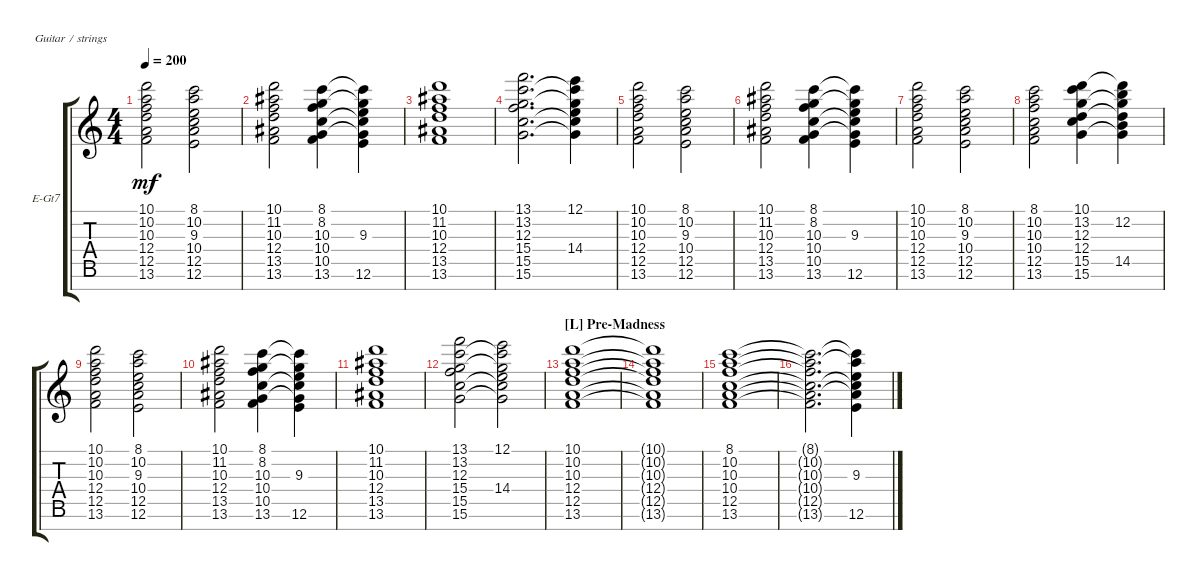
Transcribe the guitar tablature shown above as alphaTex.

\defaultSystemsLayout 4
\bracketExtendMode groupsimilarinstruments
\firstSystemTrackNameOrientation horizontal
\otherSystemsTrackNameOrientation horizontal
\track ("Synth/chords" "E-Gt7") {instrument stringensemble1}
\staff {score tabs}
\tuning (E4 B3 G3 D3 A2 E2 B1)
\displaytranspose 12
\ts (4 4)
\tempo 200
\clef g2
\ks c
(10.1 10.2 10.3 12.4 12.5 13.6).2{dy mf} (8.1 10.2 9.3 10.4 12.5 12.6).2 |
(10.1 11.2 10.3 12.4 13.5 13.6).2 (8.1 8.2 10.3 10.4 10.5 13.6).4 (9.3 12.6 10.5{t} 10.4{t} 8.2{t} 8.1{t}).4 |
(10.1 10.3 12.4 13.6 11.2 13.5).1 |
(13.1 13.2 12.3 15.4 15.5 15.6).2{d} (14.4 12.1 13.2{t} 12.3{t} 15.5{t} 15.6{t}).4 |
(10.1 10.2 10.3 12.4 12.5 13.6).2 (8.1 10.2 9.3 10.4 12.5 12.6).2 |
(10.1 11.2 10.3 12.4 13.5 13.6).2 (8.1 8.2 10.3 10.4 10.5 13.6).4 (9.3 12.6 10.5{t} 10.4{t} 8.2{t} 8.1{t}).4 |
(10.1 10.2 10.3 12.4 12.5 13.6).2 (8.1 10.2 9.3 10.4 12.5 12.6).2 |
(8.1 10.2 10.3 10.4 12.5 13.6).2 (10.1 13.2 12.3 12.4 15.5 15.6).4 (12.2 14.5 10.1{t} 12.3{t} 12.4{t} 15.6{t}).4 |
(10.1 10.2 10.3 12.4 12.5 13.6).2 (8.1 10.2 9.3 10.4 12.5 12.6).2 |
(10.1 11.2 10.3 12.4 13.5 13.6).2 (8.1 8.2 10.3 10.4 10.5 13.6).4 (9.3 12.6 10.5{t} 10.4{t} 8.2{t} 8.1{t}).4 |
(10.1 10.3 12.4 13.6 11.2 13.5).1 |
(13.1 13.2 12.3 15.4 15.5 15.6).2 (14.4 12.1 13.2{t} 12.3{t} 15.5{t} 15.6{t}).2 |
\section ("L" "Pre-Madness")
(10.1 10.2 10.3 12.4 12.5 13.6).1 |
(10.1{t} 10.2{t} 10.3{t} 12.4{t} 12.5{t} 13.6{t}).1 |
(8.1 10.2 10.3 10.4 12.5 13.6).1 |
(13.6{t} 12.5{t} 10.4{t} 10.3{t} 10.2{t} 8.1{t}).2{d} (9.3 12.6 12.5{t} 10.4{t} 10.2{t} 8.1{t}).4
